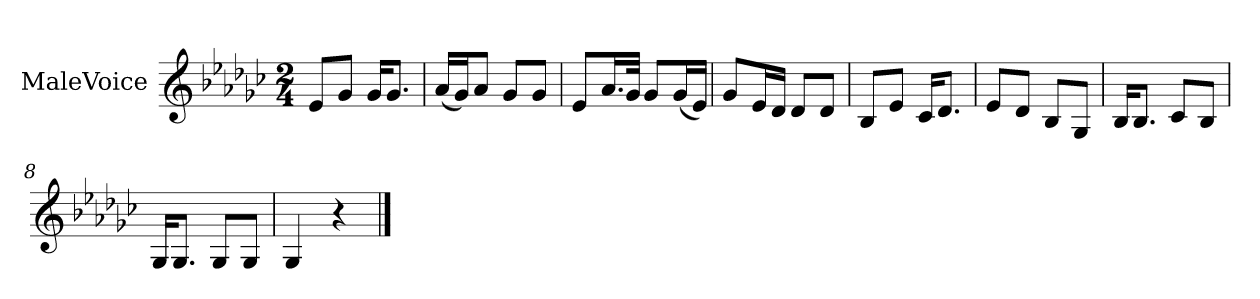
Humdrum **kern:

**kern
*part1
*staff1
*I"MaleVoice
*clefG2
*k[b-e-a-d-g-c-]
*M2/4
*MM72
=1
8e-/L
8g-/J
16g-/KL
8.g-/J
=2
(16a-/LL
16g-/J)
8a-/J
8g-/L
8g-/J
=3
8e-/L
16.a-/L
32g-/JJk
8g-/L
(16g-/L
16e-/JJ)
=4
8g-/L
16e-/L
16d-/JJ
8d-/L
8d-/J
=5
8B-/L
8e-/J
16c-/KL
8.d-/J
=6
8e-/L
8d-/J
8B-/L
8G-/J
=7
16B-/KL
8.B-/J
8c-/L
8B-/J
=8
16G-/KL
8.G-/J
8G-/L
8G-/J
=9
4G-
4r
==
*-
